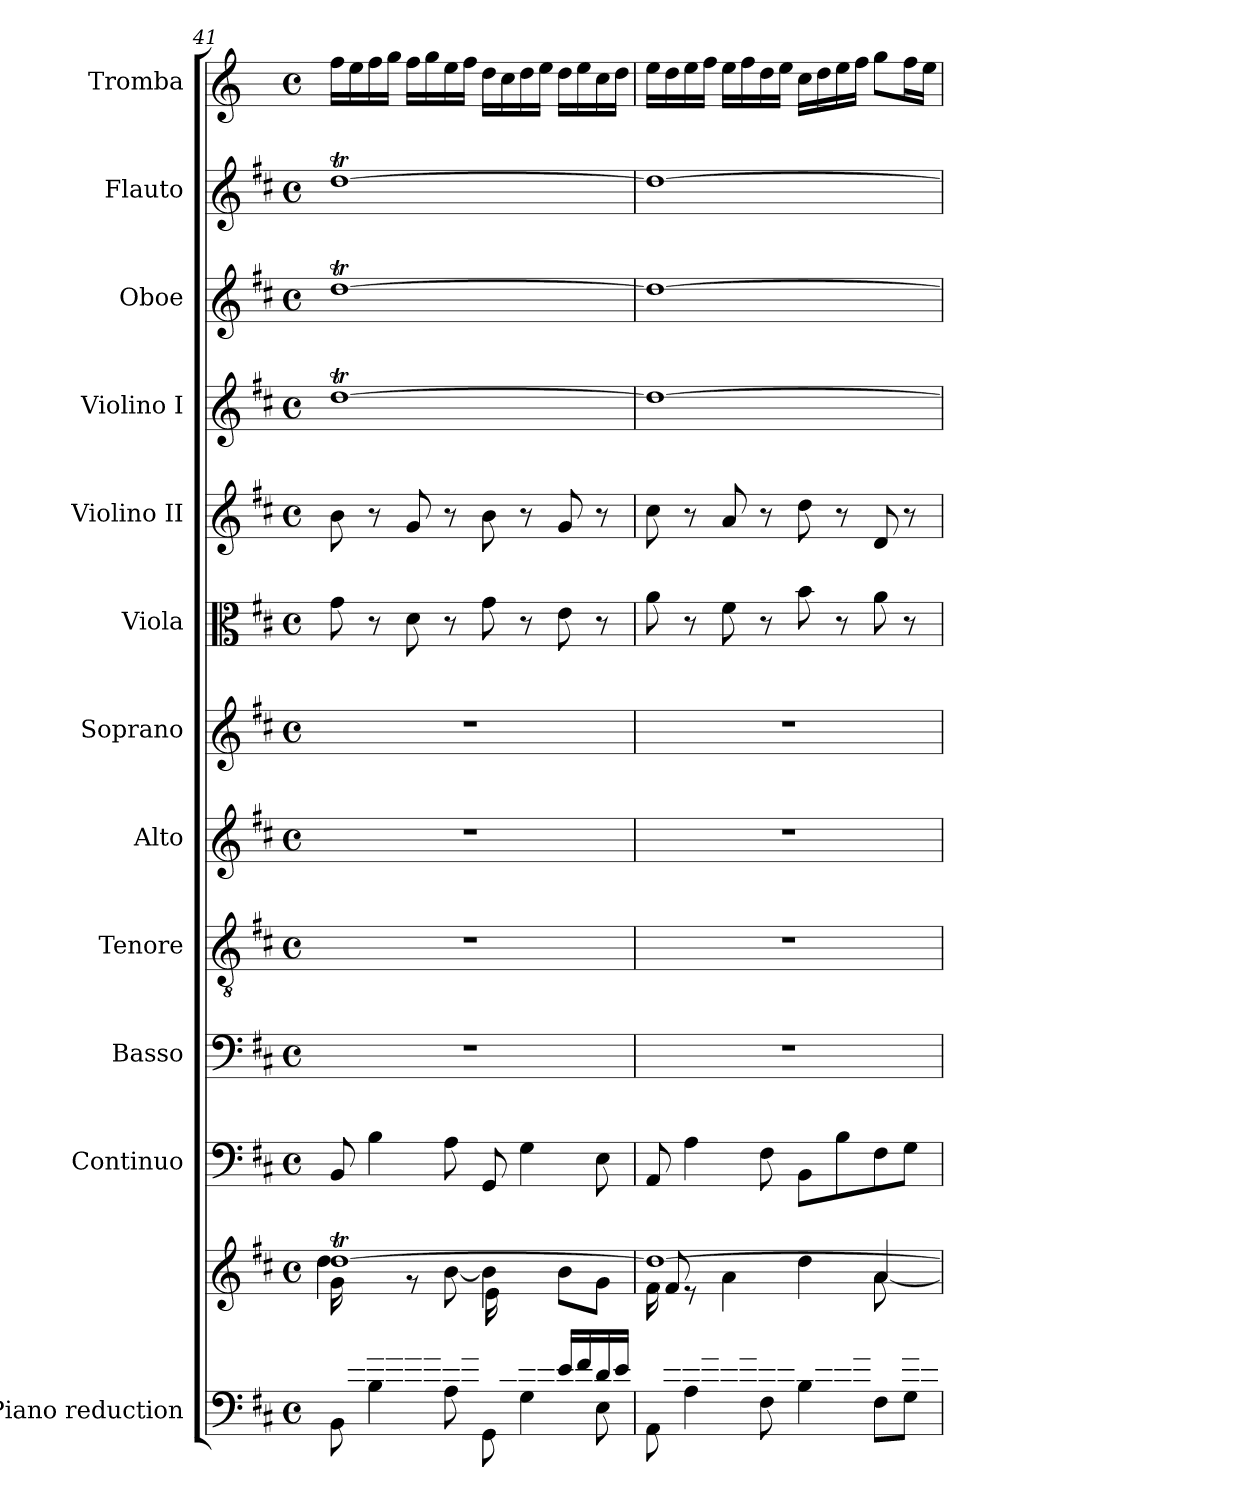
**kern	**kern	**kern	**kern	**kern	**kern	**kern	**kern	**kern	**kern	**kern	**kern	**kern
*part12	*part12	*part11	*part10	*part9	*part8	*part7	*part6	*part5	*part4	*part3	*part2	*part1
*staff13	*staff12	*staff11	*staff10	*staff9	*staff8	*staff7	*staff6	*staff5	*staff4	*staff3	*staff2	*staff1
*I"Piano reduction	*	*I"Continuo	*I"Basso	*I"Tenore	*I"Alto	*I"Soprano	*I"Viola	*I"Violino II	*I"Violino I	*I"Oboe	*I"Flauto	*I"Tromba
*I'Pno	*	*	*	*	*	*	*I'Vla	*I'Vln	*I'Vln	*I'Ob	*I'Fl	*
!!LO:PB:g=z
*clefF4	*clefG2	*clefF4	*clefF4	*clefGv2	*clefG2	*clefG2	*clefC3	*clefG2	*clefG2	*clefG2	*clefG2	*clefG2
*	*	*	*	*	*	*	*	*	*	*	*	*ITrd-1c-2
*k[f#c#]	*k[f#c#]	*k[f#c#]	*k[f#c#]	*k[f#c#]	*k[f#c#]	*k[f#c#]	*k[f#c#]	*k[f#c#]	*k[f#c#]	*k[f#c#]	*k[f#c#]	*k[f#c#]
*M4/4	*M4/4	*M4/4	*M4/4	*M4/4	*M4/4	*M4/4	*M4/4	*M4/4	*M4/4	*M4/4	*M4/4	*M4/4
*met(c)	*met(c)	*met(c)	*met(c)	*met(c)	*met(c)	*met(c)	*met(c)	*met(c)	*met(c)	*met(c)	*met(c)	*met(c)
=41	=41	=41	=41	=41	=41	=41	=41	=41	=41	=41	=41	=41
*^	*^	*	*	*	*	*	*	*	*	*	*	*
*	*	*	*^	*	*	*	*	*	*	*	*	*	*	*
16ryy	8BB\	[1ddT	4dd\	16g\LL	8BB/	1r	1r	1r	1r	8g\	8b\	[1ddT	[1ddT	[1ddT	16gg\LL
16f#/	.	.	.	4..ryy	.	.	.	.	.	.	.	.	.	.	16ff#\
16g/	4B\	.	.	.	4B\	.	.	.	.	8r	8r	.	.	.	16gg\
16a/JJ	.	.	.	.	.	.	.	.	.	.	.	.	.	.	16aa\JJ
16g/LL	.	.	8r	.	.	.	.	.	.	8d\	8g/	.	.	.	16gg\LL
16a/	.	.	.	.	.	.	.	.	.	.	.	.	.	.	16aa\
16f#/	8A\	.	[8b\	.	8A\	.	.	.	.	8r	8r	.	.	.	16ff#\
16g/JJ	.	.	.	.	.	.	.	.	.	.	.	.	.	.	16gg\JJ
16ryy	8GG\	.	4b\]	16e\LL	8GG/	.	.	.	.	8g\	8b\	.	.	.	16ee\LL
16d/	.	.	.	4..ryy	.	.	.	.	.	.	.	.	.	.	16dd\
16e/	4G\	.	.	.	4G\	.	.	.	.	8r	8r	.	.	.	16ee\
16f#/JJ	.	.	.	.	.	.	.	.	.	.	.	.	.	.	16ff#\JJ
16e/LL	.	.	8b\L	.	.	.	.	.	.	8e\	8g/	.	.	.	16ee\LL
16f#/	.	.	.	.	.	.	.	.	.	.	.	.	.	.	16ff#\
16d/	8E\	.	8g\J	.	8E\	.	.	.	.	8r	8r	.	.	.	16dd\
16e/JJ	.	.	.	.	.	.	.	.	.	.	.	.	.	.	16ee\JJ
=42	=42	=42	=42	=42	=42	=42	=42	=42	=42	=42	=42	=42	=42	=42	=42
16ryy	8AA\	1dd_	8f#/	16f#\LL	8AA/	1r	1r	1r	1r	8a\	8cc#\	1dd_	1dd_	1dd_	16ff#\LL
16e/	.	.	.	8.ryy	.	.	.	.	.	.	.	.	.	.	16ee\
16f#/	4A\	.	8r	.	4A\	.	.	.	.	8r	8r	.	.	.	16ff#\
16g/JJ	.	.	.	.	.	.	.	.	.	.	.	.	.	.	16gg\JJ
*	*	*	*v	*v	*	*	*	*	*	*	*	*	*	*	*
16f#/LL	.	.	4a\	.	.	.	.	.	8f#\	8a/	.	.	.	16ff#\LL
16g/	.	.	.	.	.	.	.	.	.	.	.	.	.	16gg\
16e/	8F#\	.	.	8F#\	.	.	.	.	8r	8r	.	.	.	16ee\
16f#/JJ	.	.	.	.	.	.	.	.	.	.	.	.	.	16ff#\JJ
16d/LL	4B\	.	4dd\	8BB\L	.	.	.	.	8b\	8dd\	.	.	.	16dd\LL
16e/	.	.	.	.	.	.	.	.	.	.	.	.	.	16ee\
16f#/	.	.	.	8B\	.	.	.	.	8r	8r	.	.	.	16ff#\
16g/JJ	.	.	.	.	.	.	.	.	.	.	.	.	.	16gg\JJ
*	*	*	*^	*	*	*	*	*	*	*	*	*	*	*
8ryy	8F#\L	.	[4aTTT/	8a\L	8F#\	.	.	.	.	8a\	8d/	.	.	.	8aa\L
16g/L	8G\J	.	.	8ryy	8G\J	.	.	.	.	8r	8r	.	.	.	16gg\L
16f#/JJ	.	.	.	.	.	.	.	.	.	.	.	.	.	.	16ff#\JJ
*v	*v	*	*	*	*	*	*	*	*	*	*	*	*	*	*
*	*v	*v	*v	*	*	*	*	*	*	*	*	*	*	*
=	=	=	=	=	=	=	=	=	=	=	=	=
*-	*-	*-	*-	*-	*-	*-	*-	*-	*-	*-	*-	*-
